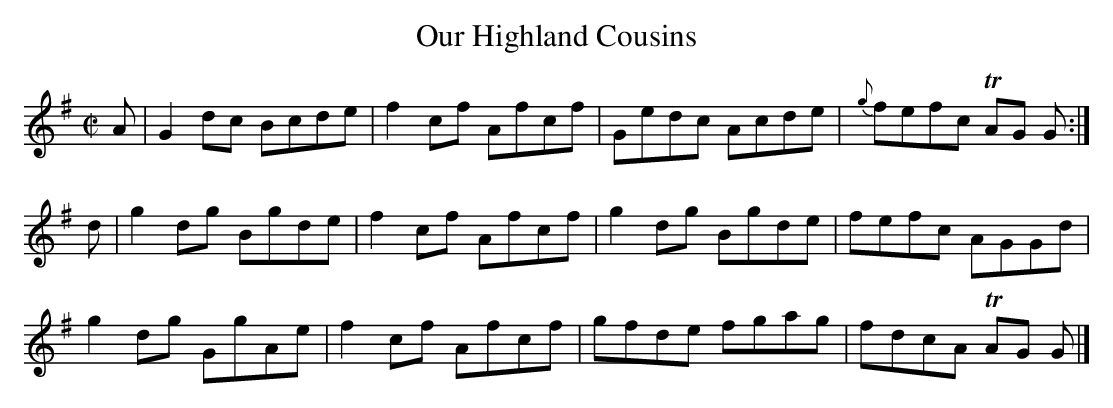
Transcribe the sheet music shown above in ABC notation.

X:1
T: Our Highland Cousins
M: C|
L: 1/8
K: G
A | G2 dc Bcde | f2 cf Afcf | Gedc  Acde | {g}fefc TAG G :|
d | g2 dg Bgde | f2 cf Afcf | g2 dg Bgde |    fefc  AGGd  |
    g2 dg GgAe | f2 cf Afcf | gfde  fgag |    fdcA TAG G |]
